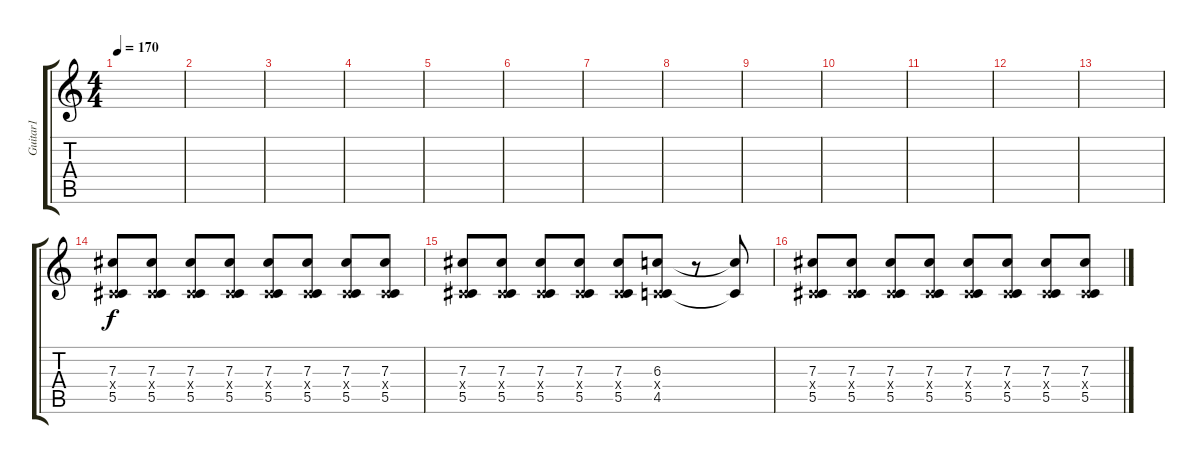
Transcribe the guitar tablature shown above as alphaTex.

\track ("Guitar1" "Guitar1") {instrument overdrivenguitar}
\staff {score tabs}
\tuning (Eb4 Bb3 Gb3 Db3 Ab2 Db2) {hide}
\ts (4 4)
\tempo 170
\clef g2
\ks c
|
|
|
|
|
|
|
|
|
|
|
|
|
(7.3 0.4{x} 5.5).8 (7.3 0.4{x} 5.5).8 (7.3 0.4{x} 5.5).8 (7.3 0.4{x} 5.5).8 (7.3 0.4{x} 5.5).8 (7.3 0.4{x} 5.5).8 (7.3 0.4{x} 5.5).8 (7.3 0.4{x} 5.5).8 |
(7.3 0.4{x} 5.5).8 (7.3 0.4{x} 5.5).8 (7.3 0.4{x} 5.5).8 (7.3 0.4{x} 5.5).8 (7.3 0.4{x} 5.5).8 (6.3 0.4{x} 4.5).8 r.8 (6.3{t} 4.5{t}).8 |
(7.3 0.4{x} 5.5).8 (7.3 0.4{x} 5.5).8 (7.3 0.4{x} 5.5).8 (7.3 0.4{x} 5.5).8 (7.3 0.4{x} 5.5).8 (7.3 0.4{x} 5.5).8 (7.3 0.4{x} 5.5).8 (7.3 0.4{x} 5.5).8
